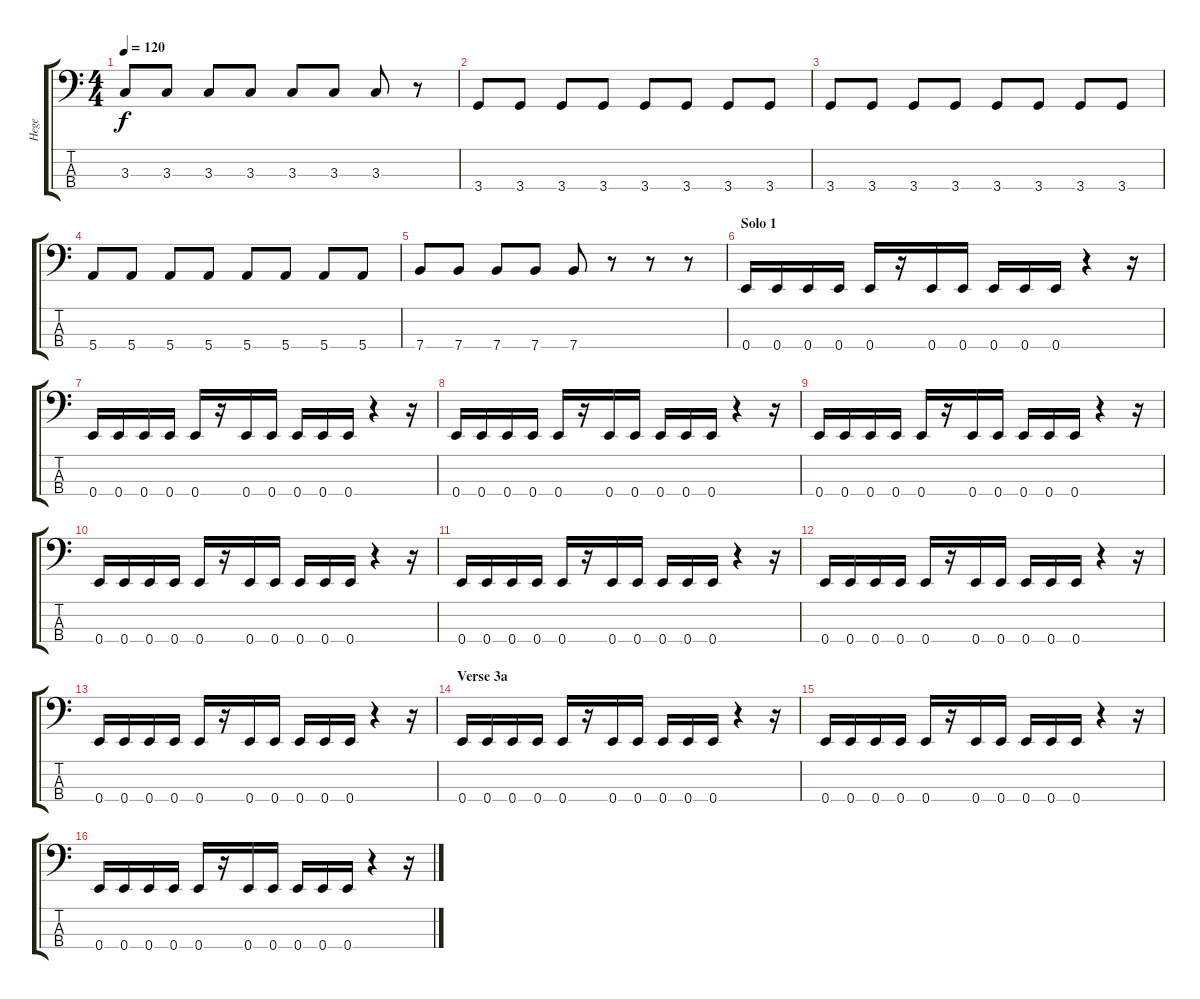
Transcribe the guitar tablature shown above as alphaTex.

\track ("Hege" "Hege") {instrument electricbassfinger}
\staff {score tabs}
\tuning (G2 D2 A1 E1) {hide}
\ts (4 4)
\tempo 120
\clef f4
\ks c
3.3.8{dy f} 3.3.8 3.3.8 3.3.8 3.3.8 3.3.8 3.3.8 r.8 |
3.4.8 3.4.8 3.4.8 3.4.8 3.4.8 3.4.8 3.4.8 3.4.8 |
3.4.8 3.4.8 3.4.8 3.4.8 3.4.8 3.4.8 3.4.8 3.4.8 |
5.4.8 5.4.8 5.4.8 5.4.8 5.4.8 5.4.8 5.4.8 5.4.8 |
7.4.8 7.4.8 7.4.8 7.4.8 7.4.8 r.8 r.8 r.8 |
\section ("" "Solo 1")
0.4.16 0.4.16 0.4.16 0.4.16 0.4.16 r.16 0.4.16 0.4.16 0.4.16 0.4.16 0.4.16 r.4 r.16 |
0.4.16 0.4.16 0.4.16 0.4.16 0.4.16 r.16 0.4.16 0.4.16 0.4.16 0.4.16 0.4.16 r.4 r.16 |
0.4.16 0.4.16 0.4.16 0.4.16 0.4.16 r.16 0.4.16 0.4.16 0.4.16 0.4.16 0.4.16 r.4 r.16 |
0.4.16 0.4.16 0.4.16 0.4.16 0.4.16 r.16 0.4.16 0.4.16 0.4.16 0.4.16 0.4.16 r.4 r.16 |
0.4.16 0.4.16 0.4.16 0.4.16 0.4.16 r.16 0.4.16 0.4.16 0.4.16 0.4.16 0.4.16 r.4 r.16 |
0.4.16 0.4.16 0.4.16 0.4.16 0.4.16 r.16 0.4.16 0.4.16 0.4.16 0.4.16 0.4.16 r.4 r.16 |
0.4.16 0.4.16 0.4.16 0.4.16 0.4.16 r.16 0.4.16 0.4.16 0.4.16 0.4.16 0.4.16 r.4 r.16 |
0.4.16 0.4.16 0.4.16 0.4.16 0.4.16 r.16 0.4.16 0.4.16 0.4.16 0.4.16 0.4.16 r.4 r.16 |
\section ("" "Verse 3a")
0.4.16 0.4.16 0.4.16 0.4.16 0.4.16 r.16 0.4.16 0.4.16 0.4.16 0.4.16 0.4.16 r.4 r.16 |
0.4.16 0.4.16 0.4.16 0.4.16 0.4.16 r.16 0.4.16 0.4.16 0.4.16 0.4.16 0.4.16 r.4 r.16 |
0.4.16 0.4.16 0.4.16 0.4.16 0.4.16 r.16 0.4.16 0.4.16 0.4.16 0.4.16 0.4.16 r.4 r.16
